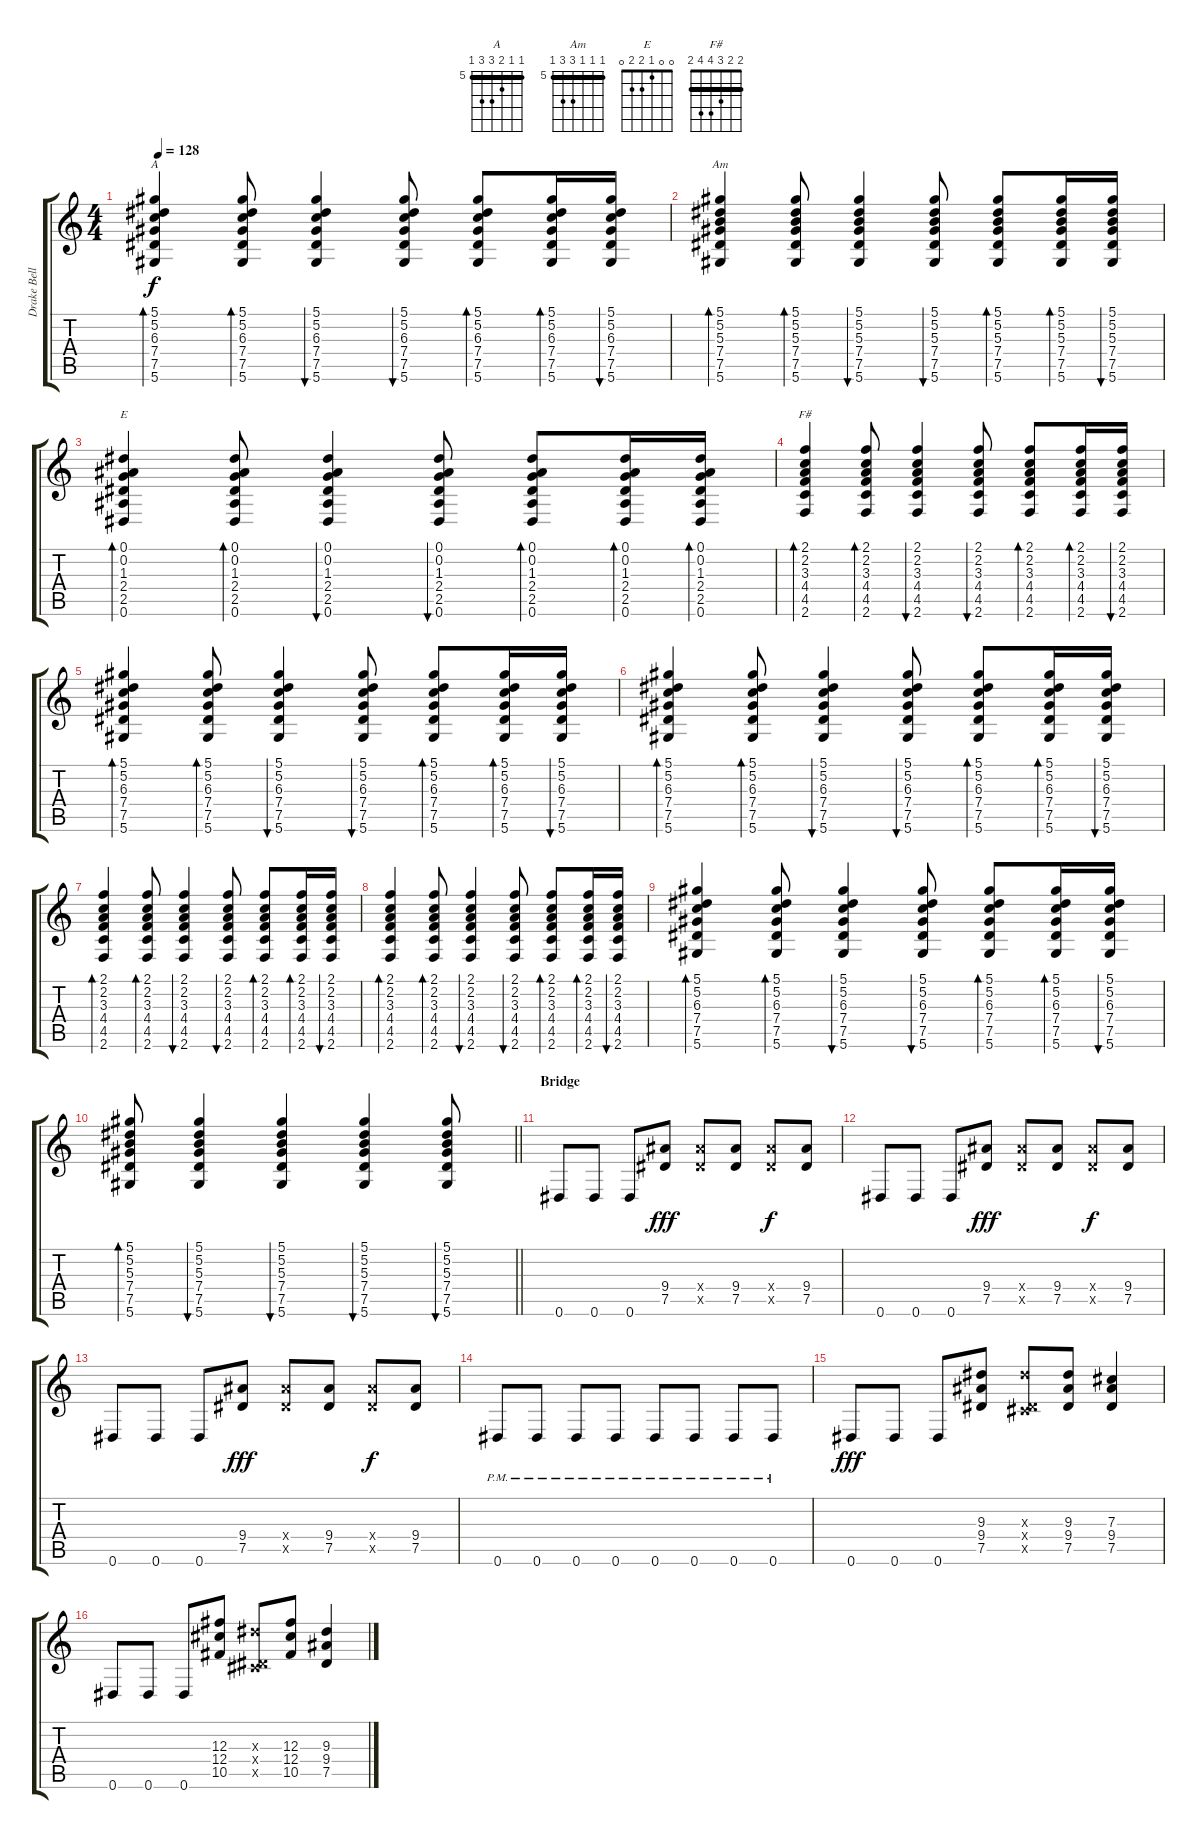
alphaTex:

\track ("Drake Bell Acoustic" "Drake Bell") {instrument overdrivenguitar}
\staff {score tabs}
\tuning (Eb4 Bb3 Gb3 Db3 Ab2 Eb2) {hide}
\chord ("A" 5 5 6 7 7 5) {firstfret 5 barre 5}
\chord ("Am" 5 5 5 7 7 5) {firstfret 5 barre 5}
\chord ("E" 0 0 1 2 2 0)
\chord ("F#" 2 2 3 4 4 2) {barre 2}
\ts (4 4)
\tempo 128
\clef g2
\ks c
(5.1 5.2 6.3 7.4 7.5 5.6).4{bd 60 ch "A" dy f} (5.1 5.2 6.3 7.4 7.5 5.6).8{bd 60} (5.1 5.2 6.3 7.4 7.5 5.6).4{bu 60} (5.1 5.2 6.3 7.4 7.5 5.6).8{bu 60} (5.1 5.2 6.3 7.4 7.5 5.6).8{bd 60} (5.1 5.2 6.3 7.4 7.5 5.6).16{bd 60} (5.1 5.2 6.3 7.4 7.5 5.6).16{bu 60} |
(5.1 5.2 5.3 7.4 7.5 5.6).4{bd 60 ch "Am"} (5.1 5.2 5.3 7.4 7.5 5.6).8{bd 60} (5.1 5.2 5.3 7.4 7.5 5.6).4{bu 60} (5.1 5.2 5.3 7.4 7.5 5.6).8{bu 60} (5.1 5.2 5.3 7.4 7.5 5.6).8{bd 60} (5.1 5.2 5.3 7.4 7.5 5.6).16{bd 60} (5.1 5.2 5.3 7.4 7.5 5.6).16{bu 60} |
(0.1 0.2 1.3 2.4 2.5 0.6).4{bd 60 ch "E"} (0.1 0.2 1.3 2.4 2.5 0.6).8{bd 60} (0.1 0.2 1.3 2.4 2.5 0.6).4{bu 60} (0.1 0.2 1.3 2.4 2.5 0.6).8{bu 60} (0.1 0.2 1.3 2.4 2.5 0.6).8{bd 60} (0.1 0.2 1.3 2.4 2.5 0.6).16{bd 60} (0.1 0.2 1.3 2.4 2.5 0.6).16{bd 60} |
(2.1 2.2 3.3 4.4 4.5 2.6).4{bd 60 ch "F#"} (2.1 2.2 3.3 4.4 4.5 2.6).8{bd 60} (2.1 2.2 3.3 4.4 4.5 2.6).4{bu 60} (2.1 2.2 3.3 4.4 4.5 2.6).8{bu 60} (2.1 2.2 3.3 4.4 4.5 2.6).8{bd 60} (2.1 2.2 3.3 4.4 4.5 2.6).16{bd 60} (2.1 2.2 3.3 4.4 4.5 2.6).16{bu 60} |
(5.1 5.2 6.3 7.4 7.5 5.6).4{bd 60} (5.1 5.2 6.3 7.4 7.5 5.6).8{bd 60} (5.1 5.2 6.3 7.4 7.5 5.6).4{bu 60} (5.1 5.2 6.3 7.4 7.5 5.6).8{bu 60} (5.1 5.2 6.3 7.4 7.5 5.6).8{bd 60} (5.1 5.2 6.3 7.4 7.5 5.6).16{bd 60} (5.1 5.2 6.3 7.4 7.5 5.6).16{bu 60} |
(5.1 5.2 6.3 7.4 7.5 5.6).4{bd 60} (5.1 5.2 6.3 7.4 7.5 5.6).8{bd 60} (5.1 5.2 6.3 7.4 7.5 5.6).4{bu 60} (5.1 5.2 6.3 7.4 7.5 5.6).8{bu 60} (5.1 5.2 6.3 7.4 7.5 5.6).8{bd 60} (5.1 5.2 6.3 7.4 7.5 5.6).16{bd 60} (5.1 5.2 6.3 7.4 7.5 5.6).16{bu 60} |
(2.1 2.2 3.3 4.4 4.5 2.6).4{bd 60} (2.1 2.2 3.3 4.4 4.5 2.6).8{bd 60} (2.1 2.2 3.3 4.4 4.5 2.6).4{bu 60} (2.1 2.2 3.3 4.4 4.5 2.6).8{bu 60} (2.1 2.2 3.3 4.4 4.5 2.6).8{bd 60} (2.1 2.2 3.3 4.4 4.5 2.6).16{bd 60} (2.1 2.2 3.3 4.4 4.5 2.6).16{bu 60} |
(2.1 2.2 3.3 4.4 4.5 2.6).4{bd 60} (2.1 2.2 3.3 4.4 4.5 2.6).8{bd 60} (2.1 2.2 3.3 4.4 4.5 2.6).4{bu 60} (2.1 2.2 3.3 4.4 4.5 2.6).8{bu 60} (2.1 2.2 3.3 4.4 4.5 2.6).8{bd 60} (2.1 2.2 3.3 4.4 4.5 2.6).16{bd 60} (2.1 2.2 3.3 4.4 4.5 2.6).16{bu 60} |
(5.1 5.2 6.3 7.4 7.5 5.6).4{bd 60} (5.1 5.2 6.3 7.4 7.5 5.6).8{bd 60} (5.1 5.2 6.3 7.4 7.5 5.6).4{bu 60} (5.1 5.2 6.3 7.4 7.5 5.6).8{bu 60} (5.1 5.2 6.3 7.4 7.5 5.6).8{bd 60} (5.1 5.2 6.3 7.4 7.5 5.6).16{bd 60} (5.1 5.2 6.3 7.4 7.5 5.6).16{bu 60} |
\barLineRight lightlight
(5.1 5.2 5.3 7.4 7.5 5.6).8{bd 60} (5.1 5.2 5.3 7.4 7.5 5.6).4{bu 60} (5.1 5.2 5.3 7.4 7.5 5.6).4{bu 60} (5.1 5.2 5.3 7.4 7.5 5.6).4{bu 60} (5.1 5.2 5.3 7.4 7.5 5.6).8{bu 60} |
\section ("" "Bridge")
0.6.8 0.6.8 0.6.8 (9.4 7.5).8{dy fff} (9.4{x} 7.5{x}).8 (9.4 7.5).8 (9.4{x} 7.5{x}).8{dy f} (9.4 7.5).8 |
0.6.8 0.6.8 0.6.8 (9.4 7.5).8{dy fff} (9.4{x} 7.5{x}).8 (9.4 7.5).8 (9.4{x} 7.5{x}).8{dy f} (9.4 7.5).8 |
0.6.8 0.6.8 0.6.8 (9.4 7.5).8{dy fff} (9.4{x} 7.5{x}).8 (9.4 7.5).8 (9.4{x} 7.5{x}).8{dy f} (9.4 7.5).8 |
0.6{pm}.8 0.6{pm}.8 0.6{pm}.8 0.6{pm}.8 0.6{pm}.8 0.6{pm}.8 0.6{pm}.8 0.6{pm}.8 |
0.6.8{dy fff} 0.6.8 0.6.8 (9.3 9.4 7.5).8 (9.3{x} 0.4{x} 7.5{x}).8 (9.3 9.4 7.5).8 (7.3 9.4 7.5).4 |
0.6.8 0.6.8 0.6.8 (12.3 12.4 10.5).8 (9.3{x} 0.4{x} 7.5{x}).8 (12.3 12.4 10.5).8 (9.3 9.4 7.5).4
